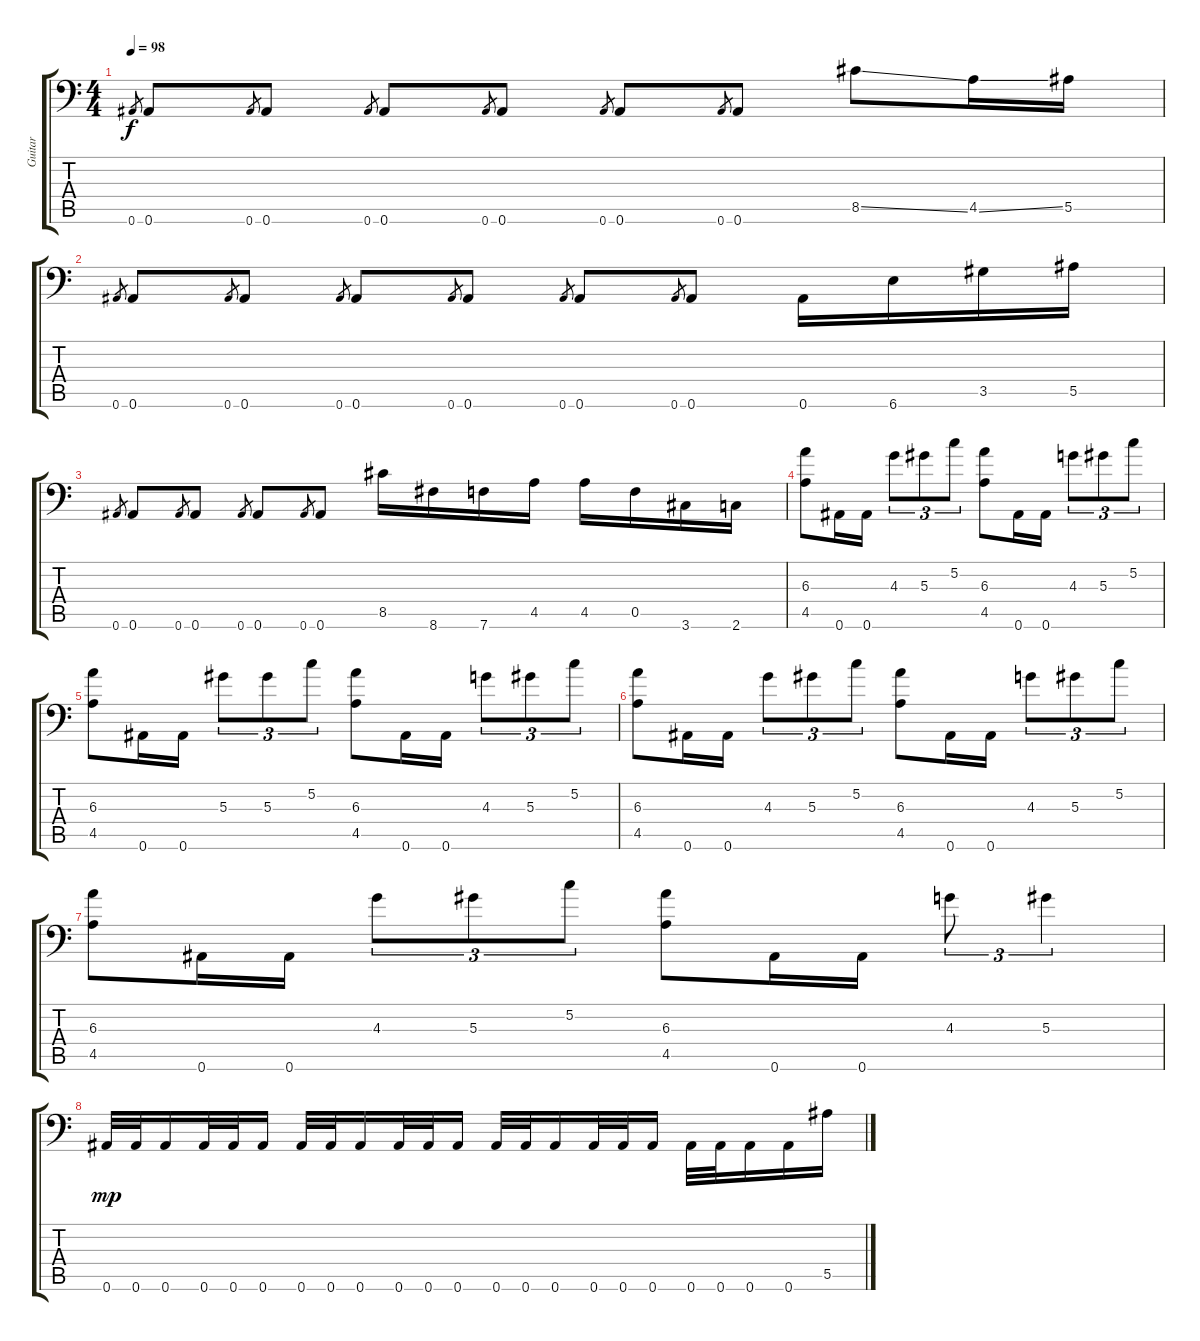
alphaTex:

\track ("Guitar" "Guitar") {instrument distortionguitar}
\staff {score tabs}
\tuning (C4 G3 Eb3 Bb2 F2 Bb1) {hide}
\ts (4 4)
\tempo 98
\clef f4
\ks c
0.6.8{gr dy f} 0.6.8 0.6.8{gr} 0.6.8 0.6.8{gr} 0.6.8 0.6.8{gr} 0.6.8 0.6.8{gr} 0.6.8 0.6.8{gr} 0.6.8 8.5{ss}.8 4.5{ss}.16 5.5.16 |
0.6.8{gr} 0.6.8 0.6.8{gr} 0.6.8 0.6.8{gr} 0.6.8 0.6.8{gr} 0.6.8 0.6.8{gr} 0.6.8 0.6.8{gr} 0.6.8 0.6.16 6.6.16 3.5.16 5.5.16 |
0.6.8{gr} 0.6.8 0.6.8{gr} 0.6.8 0.6.8{gr} 0.6.8 0.6.8{gr} 0.6.8 8.5.16 8.6.16 7.6.16 4.5.16 4.5.16 0.5.16 3.6.16 2.6.16 |
(6.3 4.5).8 0.6.16 0.6.16 4.3.8{tu (3 2) instrument guitarharmonics} 5.3.8{tu (3 2)} 5.2.8{tu (3 2)} (6.3 4.5).8{instrument distortionguitar} 0.6.16 0.6.16 4.3.8{tu (3 2) instrument guitarharmonics} 5.3.8{tu (3 2)} 5.2.8{tu (3 2)} |
(6.3 4.5).8{instrument distortionguitar} 0.6.16 0.6.16 5.3.8{tu (3 2) instrument guitarharmonics} 5.3.8{tu (3 2)} 5.2.8{tu (3 2)} (6.3 4.5).8{instrument distortionguitar} 0.6.16 0.6.16 4.3.8{tu (3 2) instrument guitarharmonics} 5.3.8{tu (3 2)} 5.2.8{tu (3 2)} |
(6.3 4.5).8{instrument distortionguitar} 0.6.16 0.6.16 4.3.8{tu (3 2) instrument guitarharmonics} 5.3.8{tu (3 2)} 5.2.8{tu (3 2)} (6.3 4.5).8{instrument distortionguitar} 0.6.16 0.6.16 4.3.8{tu (3 2) instrument guitarharmonics} 5.3.8{tu (3 2)} 5.2.8{tu (3 2)} |
(6.3 4.5).8{instrument distortionguitar} 0.6.16 0.6.16 4.3.8{tu (3 2) instrument guitarharmonics} 5.3.8{tu (3 2)} 5.2.8{tu (3 2)} (6.3 4.5).8{instrument distortionguitar} 0.6.16 0.6.16 4.3.8{tu (3 2) instrument guitarharmonics} 5.3.4{tu (3 2)} |
0.6.32{dy mp instrument distortionguitar} 0.6.32 0.6.16 0.6.32 0.6.32 0.6.16 0.6.32 0.6.32 0.6.16 0.6.32 0.6.32 0.6.16 0.6.32 0.6.32 0.6.16 0.6.32 0.6.32 0.6.16 0.6.32 0.6.32 0.6.16 0.6.16 5.5.16
